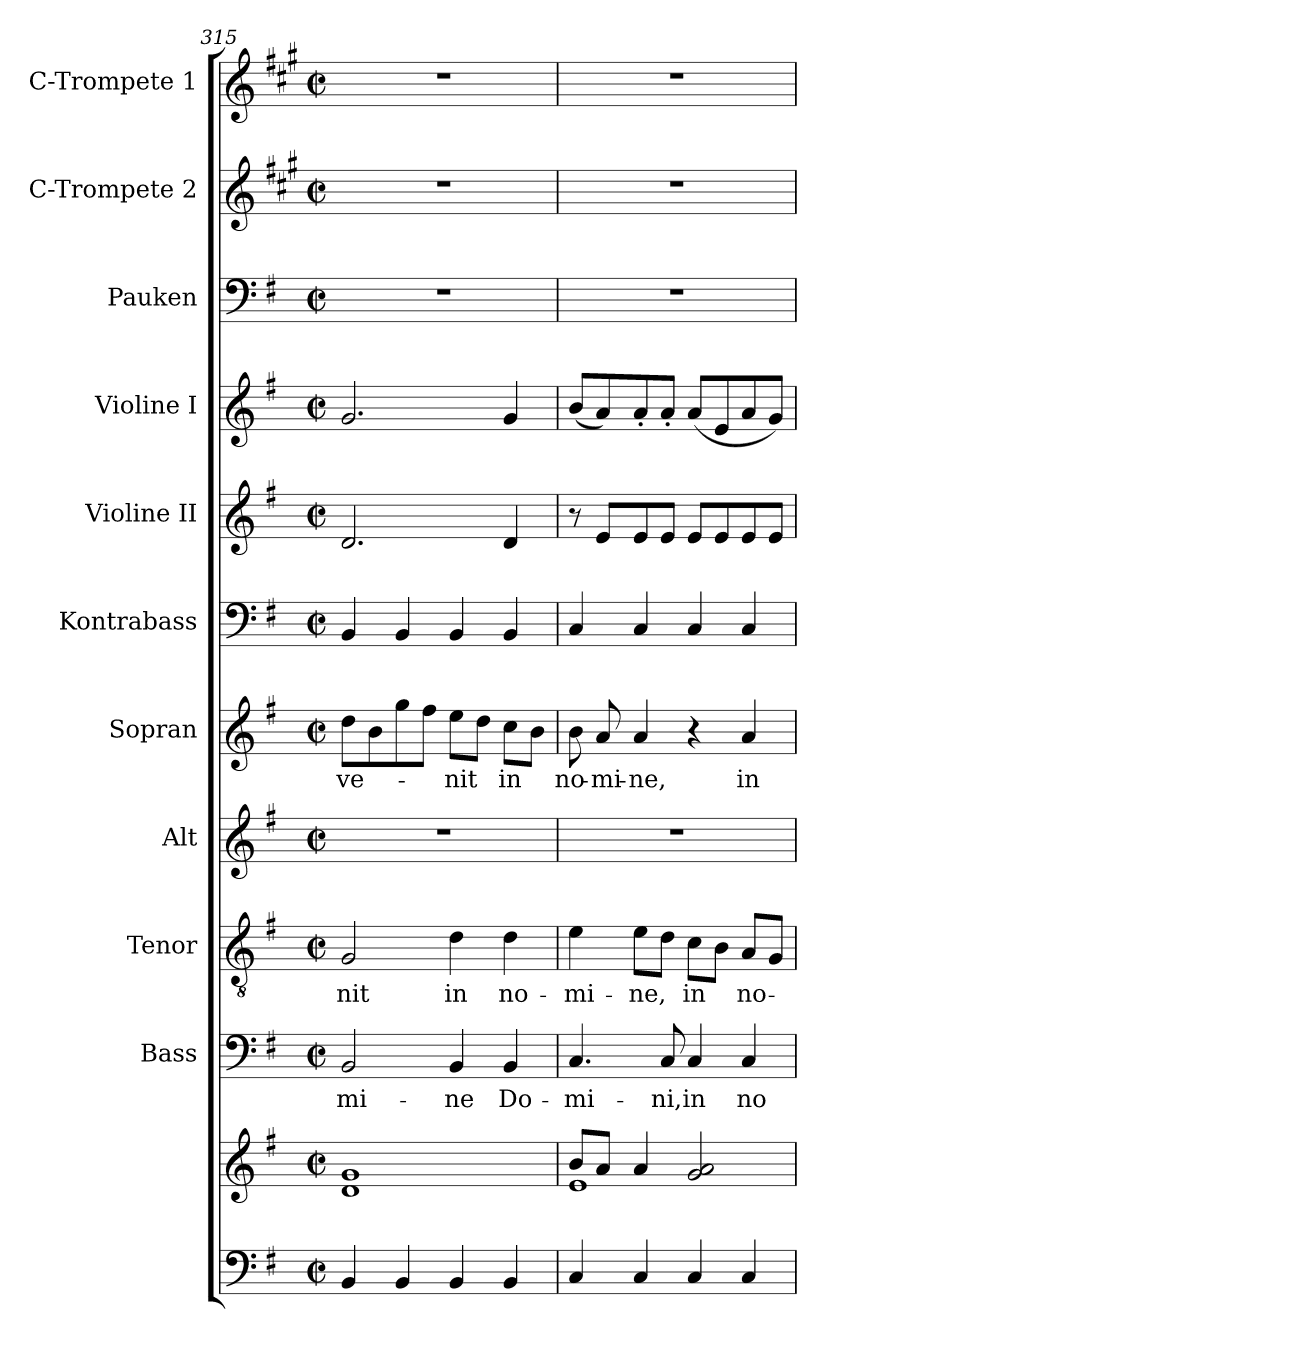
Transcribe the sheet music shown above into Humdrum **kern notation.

**kern	**kern	**kern	**text	**kern	**text	**kern	**kern	**text	**kern	**kern	**kern	**kern	**kern	**kern
*part11	*part11	*part10	*part10	*part9	*part9	*part8	*part7	*part7	*part6	*part5	*part4	*part3	*part2	*part1
*staff12	*staff11	*staff10	*staff10	*staff9	*staff9	*staff8	*staff7	*staff7	*staff6	*staff5	*staff4	*staff3	*staff2	*staff1
*	*	*I"Bass	*	*I"Tenor	*	*I"Alt	*I"Sopran	*	*I"Kontrabass	*I"Violine II	*I"Violine I	*I"Pauken	*I"C-Trompete 2	*I"C-Trompete 1
*	*	*I'B.	*	*I'T.	*	*I'A.	*I'S.	*	*I'Kb.	*I'Vl. II	*I'Vl. I	*I'Pk.	*I'C Trp. 2	*I'C Trp. 1
*clefF4	*clefG2	*clefF4	*	*clefGv2	*	*clefG2	*clefG2	*	*clefF4	*clefG2	*clefG2	*clefF4	*clefG2	*clefG2
*	*	*	*	*	*	*	*	*	*ITrd7c12	*	*	*	*ITrd1c2	*ITrd1c2
*k[f#]	*k[f#]	*k[f#]	*	*k[f#]	*	*k[f#]	*k[f#]	*	*k[f#]	*k[f#]	*k[f#]	*k[f#]	*k[f#]	*k[f#]
*G:	*G:	*G:	*	*G:	*	*G:	*G:	*	*G:	*G:	*G:	*G:	*G:	*G:
*M2/2	*M2/2	*M2/2	*	*M2/2	*	*M2/2	*M2/2	*	*M2/2	*M2/2	*M2/2	*M2/2	*M2/2	*M2/2
*met(c|)	*met(c|)	*met(c|)	*	*met(c|)	*	*met(c|)	*met(c|)	*	*met(c|)	*met(c|)	*met(c|)	*met(c|)	*met(c|)	*met(c|)
=315	=315	=315	=315	=315	=315	=315	=315	=315	=315	=315	=315	=315	=315	=315
!	!	!	!LO:LY:b	!	!LO:LY:b	!	!	!LO:LY:b	!	!	!	!	!	!
4BB/	1d 1g	2BB/	-mi-	2G/	-nit	1r	8dd\L	ve-	4BBB/	2.d/	2.g/	1r	1r	1r
.	.	.	.	.	.	.	8b\	.	.	.	.	.	.	.
4BB/	.	.	.	.	.	.	8gg\	.	4BBB/	.	.	.	.	.
.	.	.	.	.	.	.	8ff#\J	.	.	.	.	.	.	.
!	!	!	!LO:LY:b	!	!LO:LY:b	!	!	!LO:LY:b	!	!	!	!	!	!
4BB/	.	4BB/	-ne	4d\	in	.	8ee\L	-nit	4BBB/	.	.	.	.	.
.	.	.	.	.	.	.	8dd\J	.	.	.	.	.	.	.
!	!	!	!LO:LY:b	!	!LO:LY:b	!	!	!LO:LY:b	!	!	!	!	!	!
4BB/	.	4BB/	Do-	4d\	no-	.	8cc\L	in	4BBB/	4d/	4g/	.	.	.
.	.	.	.	.	.	.	8b\J	.	.	.	.	.	.	.
!!LO:PB:g=z
=316	=316	=316	=316	=316	=316	=316	=316	=316	=316	=316	=316	=316	=316	=316
*	*^	*	*	*	*	*	*	*	*	*	*	*	*	*
!	!	!	!	!LO:LY:b	!	!LO:LY:b	!	!	!LO:LY:b	!	!	!	!	!	!
4C/	8b/L	1e	4.C/	-mi-	4e\	-mi-	1r	8b\	no-	4CC/	8r	(<8b/L	1r	1r	1r
!	!	!	!	!	!	!	!	!	!LO:LY:b	!	!	!	!	!	!
.	8a/J	.	.	.	.	.	.	8a/	-mi-	.	8e/L	8a/)	.	.	.
!	!	!	!	!	!	!LO:LY:b	!	!	!LO:LY:b	!	!	!	!	!	!
4C/	4a/	.	.	.	8e\L	-ne,	.	4a/	-ne,	4CC/	8e/	8a'</	.	.	.
!	!	!	!	!LO:LY:b	!	!	!	!	!	!	!	!	!	!	!
.	.	.	8C/	-ni,	8d\J	.	.	.	.	.	8e/J	8a'</J	.	.	.
!	!	!	!	!LO:LY:b	!	!LO:LY:b	!	!	!	!	!	!	!	!	!
4C/	2g/ 2a/	.	4C/	in	8c\L	in	.	4r	.	4CC/	8e/L	(<8a/L	.	.	.
.	.	.	.	.	8B\J	.	.	.	.	.	8e/	8e/	.	.	.
!	!	!	!	!LO:LY:b	!	!LO:LY:b	!	!	!LO:LY:b	!	!	!	!	!	!
4C/	.	.	4C/	no-	8A/L	no-	.	4a/	in	4CC/	8e/	8a/	.	.	.
.	.	.	.	.	8G/J	.	.	.	.	.	8e/J	8g/J)	.	.	.
*	*v	*v	*	*	*	*	*	*	*	*	*	*	*	*	*
=	=	=	=	=	=	=	=	=	=	=	=	=	=	=
*-	*-	*-	*-	*-	*-	*-	*-	*-	*-	*-	*-	*-	*-	*-
